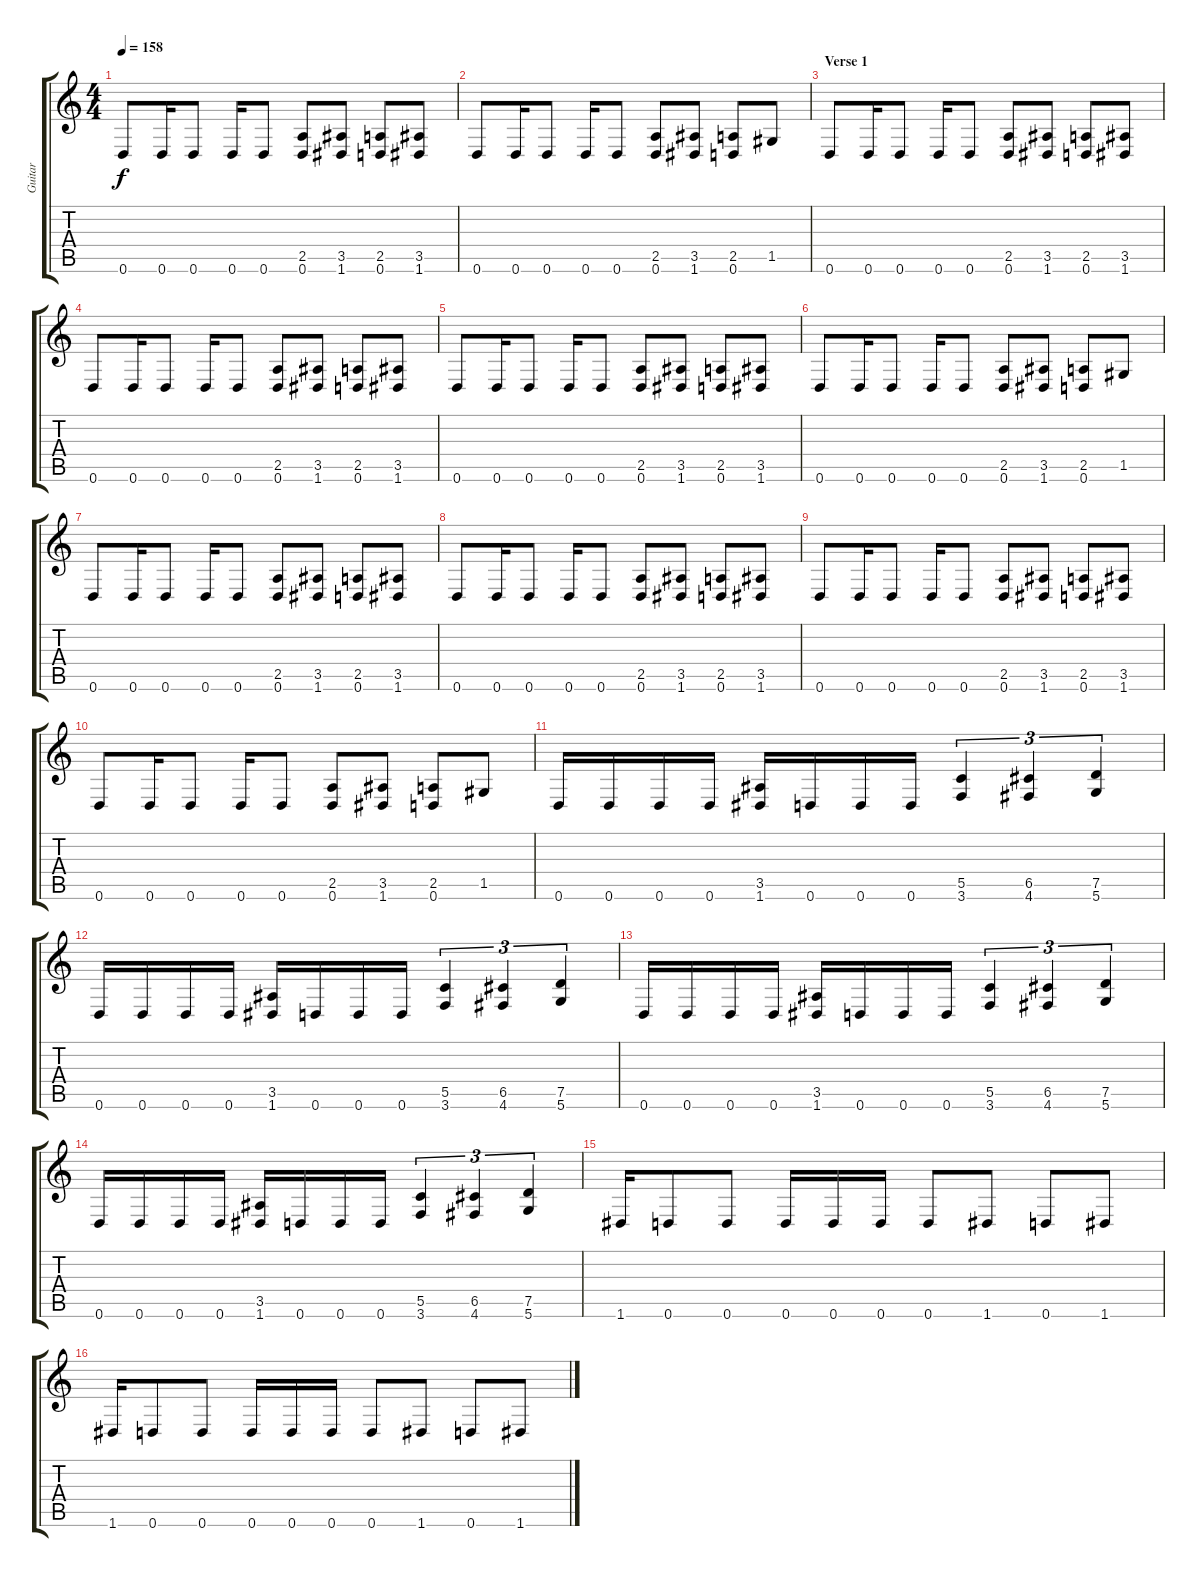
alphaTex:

\track ("Guitar" "Guitar") {instrument distortionguitar}
\staff {score tabs}
\tuning (D4 A3 F3 C3 G2 D2) {hide}
\ts (4 4)
\tempo 158
\clef g2
\ks c
0.6.8{dy f} 0.6.16 0.6.8 0.6.16 0.6.8 (2.5 0.6).8 (3.5 1.6).8 (2.5 0.6).8 (3.5 1.6).8 |
0.6.8 0.6.16 0.6.8 0.6.16 0.6.8 (2.5 0.6).8 (3.5 1.6).8 (2.5 0.6).8 1.5.8 |
\section ("" "Verse 1")
0.6.8 0.6.16 0.6.8 0.6.16 0.6.8 (2.5 0.6).8 (3.5 1.6).8 (2.5 0.6).8 (3.5 1.6).8 |
0.6.8 0.6.16 0.6.8 0.6.16 0.6.8 (2.5 0.6).8 (3.5 1.6).8 (2.5 0.6).8 (3.5 1.6).8 |
0.6.8 0.6.16 0.6.8 0.6.16 0.6.8 (2.5 0.6).8 (3.5 1.6).8 (2.5 0.6).8 (3.5 1.6).8 |
0.6.8 0.6.16 0.6.8 0.6.16 0.6.8 (2.5 0.6).8 (3.5 1.6).8 (2.5 0.6).8 1.5.8 |
0.6.8 0.6.16 0.6.8 0.6.16 0.6.8 (2.5 0.6).8 (3.5 1.6).8 (2.5 0.6).8 (3.5 1.6).8 |
0.6.8 0.6.16 0.6.8 0.6.16 0.6.8 (2.5 0.6).8 (3.5 1.6).8 (2.5 0.6).8 (3.5 1.6).8 |
0.6.8 0.6.16 0.6.8 0.6.16 0.6.8 (2.5 0.6).8 (3.5 1.6).8 (2.5 0.6).8 (3.5 1.6).8 |
0.6.8 0.6.16 0.6.8 0.6.16 0.6.8 (2.5 0.6).8 (3.5 1.6).8 (2.5 0.6).8 1.5.8 |
0.6.16 0.6.16 0.6.16 0.6.16 (3.5 1.6).16 0.6.16 0.6.16 0.6.16 (5.5 3.6).4{tu (3 2)} (6.5 4.6).4{tu (3 2)} (7.5 5.6).4{tu (3 2)} |
0.6.16 0.6.16 0.6.16 0.6.16 (3.5 1.6).16 0.6.16 0.6.16 0.6.16 (5.5 3.6).4{tu (3 2)} (6.5 4.6).4{tu (3 2)} (7.5 5.6).4{tu (3 2)} |
0.6.16 0.6.16 0.6.16 0.6.16 (3.5 1.6).16 0.6.16 0.6.16 0.6.16 (5.5 3.6).4{tu (3 2)} (6.5 4.6).4{tu (3 2)} (7.5 5.6).4{tu (3 2)} |
0.6.16 0.6.16 0.6.16 0.6.16 (3.5 1.6).16 0.6.16 0.6.16 0.6.16 (5.5 3.6).4{tu (3 2)} (6.5 4.6).4{tu (3 2)} (7.5 5.6).4{tu (3 2)} |
1.6.16{instrument guitarharmonics} 0.6.8 0.6.8 0.6.16 0.6.16 0.6.16 0.6.8 1.6.8 0.6.8 1.6.8 |
1.6.16 0.6.8 0.6.8 0.6.16 0.6.16 0.6.16 0.6.8 1.6.8 0.6.8 1.6.8
